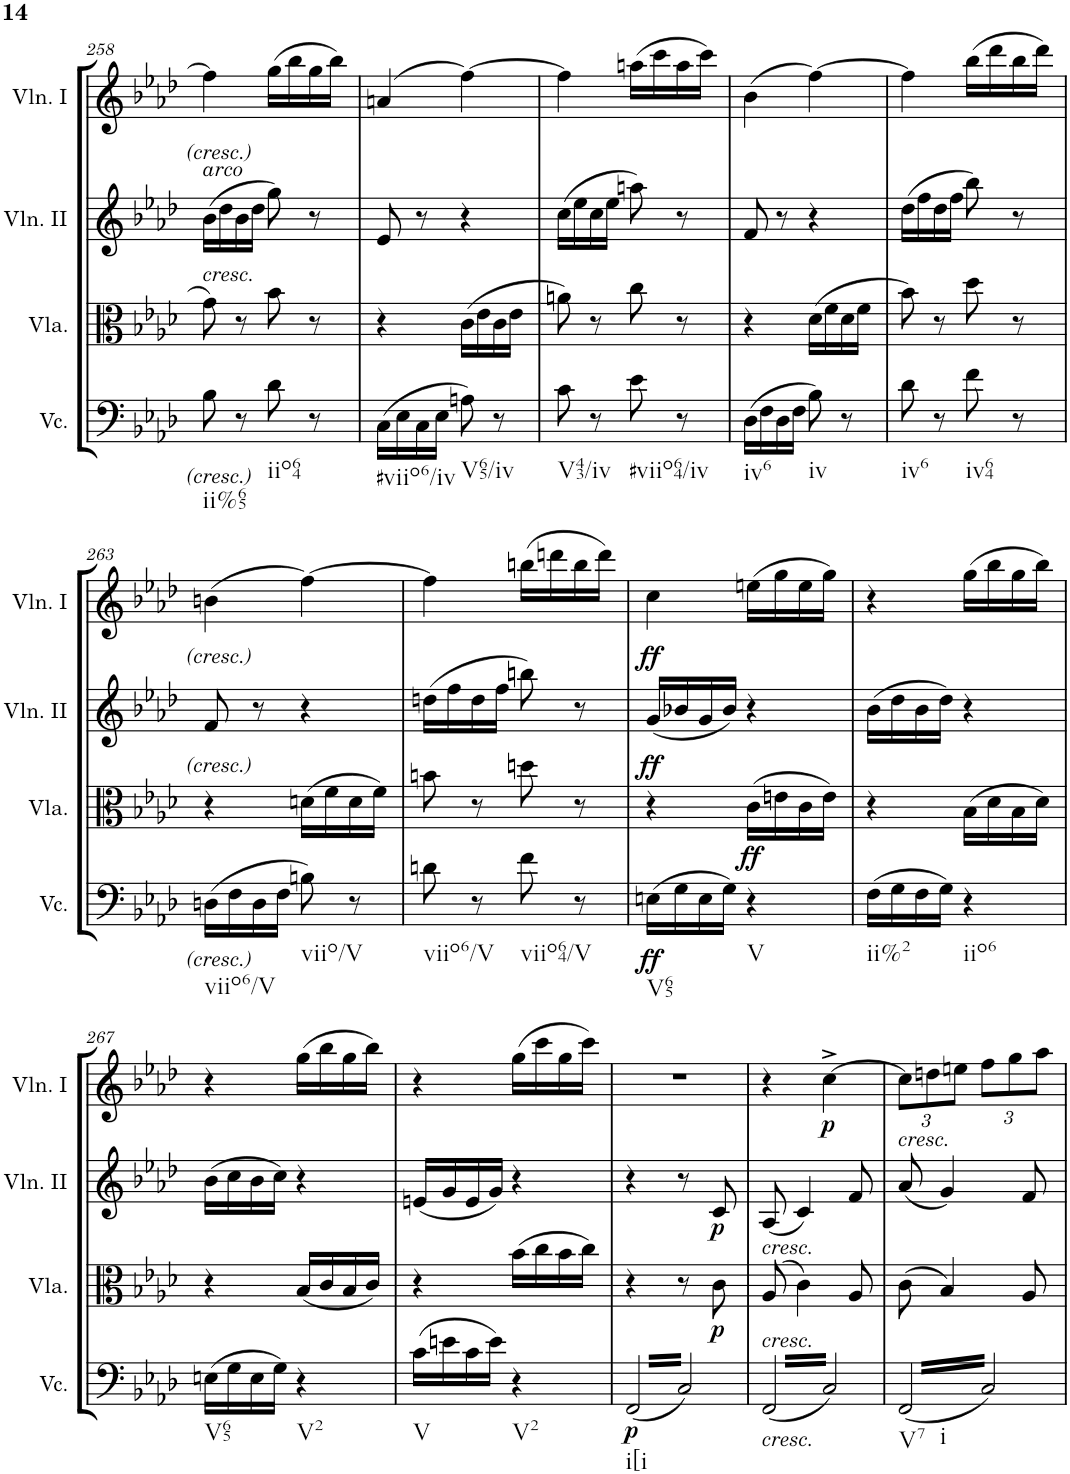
**kern	**dynam	**kern	**dynam	**kern	**dynam	**kern	**dynam
*part4	*part4	*part3	*part3	*part2	*part2	*part1	*part1
*staff4	*staff4	*staff3	*staff3	*staff2	*staff2	*staff1	*staff1
*I"Violoncello	*	*I"Viola	*	*I"Violino II	*	*I"Violino I	*
*I'Vc.	*	*I'Vla.	*	*I'Vln. II	*	*I'Vln. I	*
!!LO:PB:g=z
*clefF4	*	*clefC3	*	*clefG2	*	*clefG2	*
*k[b-e-a-d-]	*	*k[b-e-a-d-]	*	*k[b-e-a-d-]	*	*k[b-e-a-d-]	*
*M2/4	*	*M2/4	*	*M2/4	*	*M2/4	*
=258	=258	=258	=258	=258	=258	=258	=258
!	!	!	!	!LO:TX:a:i:t=arco	!	!	!
!	!	!	!	!LO:TX:b:i:t=cresc.	!	!	!
!LO:TX:b:t=ii%65	!	!	!	!	!	!	!
8B-\	.	8g\	.	(16b-\LL	.	4ff\]	.
.	.	.	.	16dd-\	.	.	.
8r	.	8r	.	16b-\	.	.	.
.	.	.	.	16dd-\JJ	.	.	.
!LO:TX:b:t=iio64	!	!	!	!	!	!	!
8d-\	.	8b-\	.	8gg\)	.	(16gg\LL	.
.	.	.	.	.	.	16bb-\	.
8r	.	8r	.	8r	.	16gg\	.
.	.	.	.	.	.	16bb-\JJ)	.
=259	=259	=259	=259	=259	=259	=259	=259
!LO:TX:b:t=#viio6/iv	!	!	!	!	!	!	!
(16C\LL	.	4r	.	8e-/	.	(4an/	.
16E-\	.	.	.	.	.	.	.
16C\	.	.	.	8r	.	.	.
16E-\JJ	.	.	.	.	.	.	.
!LO:TX:b:t=V65/iv	!	!	!	!	!	!	!
8An\)	.	(16c\LL	.	4r	.	[4ff\)	.
.	.	16e-\	.	.	.	.	.
8r	.	16c\	.	.	.	.	.
.	.	16e-\JJ	.	.	.	.	.
=260	=260	=260	=260	=260	=260	=260	=260
!LO:TX:b:t=V43/iv	!	!	!	!	!	!	!
8c\	.	8an\)	.	(16cc\LL	.	4ff\]	.
.	.	.	.	16ee-\	.	.	.
8r	.	8r	.	16cc\	.	.	.
.	.	.	.	16ee-\JJ	.	.	.
!LO:TX:b:t=#viio64/iv	!	!	!	!	!	!	!
8e-\	.	8cc\	.	8aan\)	.	(16aan\LL	.
.	.	.	.	.	.	16ccc\	.
8r	.	8r	.	8r	.	16aa\	.
.	.	.	.	.	.	16ccc\JJ)	.
=261	=261	=261	=261	=261	=261	=261	=261
!LO:TX:b:t=iv6	!	!	!	!	!	!	!
(16D-\LL	.	4r	.	8f/	.	(4b-\	.
16F\	.	.	.	.	.	.	.
16D-\	.	.	.	8r	.	.	.
16F\JJ	.	.	.	.	.	.	.
!LO:TX:b:t=iv	!	!	!	!	!	!	!
8B-\)	.	(16d-\LL	.	4r	.	[4ff\)	.
.	.	16f\	.	.	.	.	.
8r	.	16d-\	.	.	.	.	.
.	.	16f\JJ	.	.	.	.	.
=262	=262	=262	=262	=262	=262	=262	=262
!LO:TX:b:t=iv6	!	!	!	!	!	!	!
8d-\	.	8b-\)	.	(16dd-\LL	.	4ff\]	.
.	.	.	.	16ff\	.	.	.
8r	.	8r	.	16dd-\	.	.	.
.	.	.	.	16ff\JJ	.	.	.
!LO:TX:b:t=iv64	!	!	!	!	!	!	!
8f\	.	8dd-\	.	8bb-\)	.	(16bb-\LL	.
.	.	.	.	.	.	16ddd-\	.
8r	.	8r	.	8r	.	16bb-\	.
.	.	.	.	.	.	16ddd-\JJ)	.
!!LO:LB:g=z
=263	=263	=263	=263	=263	=263	=263	=263
!LO:TX:b:t=viio6/V	!	!	!	!	!	!	!
(16Dn\LL	.	4r	.	8f/	.	(4bn\	.
16F\	.	.	.	.	.	.	.
16D\	.	.	.	8r	.	.	.
16F\JJ	.	.	.	.	.	.	.
!LO:TX:b:t=viio/V	!	!	!	!	!	!	!
8Bn\)	.	(16dn\LL	.	4r	.	[4ff\)	.
.	.	16f\	.	.	.	.	.
8r	.	16d\	.	.	.	.	.
.	.	16f\JJ)	.	.	.	.	.
=264	=264	=264	=264	=264	=264	=264	=264
!LO:TX:b:t=viio6/V	!	!	!	!	!	!	!
8dn\	.	8bn\	.	(16ddn\LL	.	4ff\]	.
.	.	.	.	16ff\	.	.	.
8r	.	8r	.	16dd\	.	.	.
.	.	.	.	16ff\JJ	.	.	.
!LO:TX:b:t=viio64/V	!	!	!	!	!	!	!
8f\	.	8ddn\	.	8bbn\)	.	(16bbn\LL	.
.	.	.	.	.	.	16dddn\	.
8r	.	8r	.	8r	.	16bb\	.
.	.	.	.	.	.	16ddd\JJ)	.
=265	=265	=265	=265	=265	=265	=265	=265
!LO:TX:b:t=V65	!	!	!	!	!	!	!
!	!LO:DY:b	!	!	!	!LO:DY:b	!	!LO:DY:b
(16En\LL	ff	4r	.	(16g/LL	ff	4cc\	ff
16G\	.	.	.	16b-X/	.	.	.
16E\	.	.	.	16g/	.	.	.
16G\JJ)	.	.	.	16b-/JJ)	.	.	.
!LO:TX:b:t=V	!	!	!	!	!	!	!
!	!	!	!LO:DY:b	!	!	!	!
4r	.	(16c\LL	ff	4r	.	(16een\LL	.
.	.	16en\	.	.	.	16gg\	.
.	.	16c\	.	.	.	16ee\	.
.	.	16e\JJ)	.	.	.	16gg\JJ)	.
=266	=266	=266	=266	=266	=266	=266	=266
!LO:TX:b:t=ii%2	!	!	!	!	!	!	!
(16F\LL	.	4r	.	(16b-\LL	.	4r	.
16G\	.	.	.	16dd-\	.	.	.
16F\	.	.	.	16b-\	.	.	.
16G\JJ)	.	.	.	16dd-\JJ)	.	.	.
!LO:TX:b:t=iio6	!	!	!	!	!	!	!
4r	.	(16B-\LL	.	4r	.	(16gg\LL	.
.	.	16d-\	.	.	.	16bb-\	.
.	.	16B-\	.	.	.	16gg\	.
.	.	16d-\JJ)	.	.	.	16bb-\JJ)	.
!!LO:LB:g=z
=267	=267	=267	=267	=267	=267	=267	=267
!LO:TX:b:t=V65	!	!	!	!	!	!	!
(16En\LL	.	4r	.	(16b-\LL	.	4r	.
16G\	.	.	.	16cc\	.	.	.
16E\	.	.	.	16b-\	.	.	.
16G\JJ)	.	.	.	16cc\JJ)	.	.	.
!LO:TX:b:t=V2	!	!	!	!	!	!	!
4r	.	(16B-/LL	.	4r	.	(16gg\LL	.
.	.	16c/	.	.	.	16bb-\	.
.	.	16B-/	.	.	.	16gg\	.
.	.	16c/JJ)	.	.	.	16bb-\JJ)	.
=268	=268	=268	=268	=268	=268	=268	=268
!LO:TX:b:t=V	!	!	!	!	!	!	!
(16c\LL	.	4r	.	(16en/LL	.	4r	.
16en\	.	.	.	16g/	.	.	.
16c\	.	.	.	16e/	.	.	.
16e\JJ)	.	.	.	16g/JJ)	.	.	.
!LO:TX:b:t=V2	!	!	!	!	!	!	!
4r	.	(16b-\LL	.	4r	.	(16gg\LL	.
.	.	16cc\	.	.	.	16ccc\	.
.	.	16b-\	.	.	.	16gg\	.
.	.	16cc\JJ)	.	.	.	16ccc\JJ)	.
=269	=269	=269	=269	=269	=269	=269	=269
!LO:TX:b:t=i[i	!	!	!	!	!	!	!
!	!LO:DY:b	!	!	!	!	!	!
*tremolo	*	*	*	*	*	*	*
(32FF/LLL	p	4r	.	4r	.	2r	.
32C/)	.	.	.	.	.	.	.
32FF/	.	.	.	.	.	.	.
32C/)	.	.	.	.	.	.	.
32FF/	.	.	.	.	.	.	.
32C/)	.	.	.	.	.	.	.
32FF/	.	.	.	.	.	.	.
32C/)	.	.	.	.	.	.	.
32FF/	.	8r	.	8r	.	.	.
32C/)	.	.	.	.	.	.	.
32FF/	.	.	.	.	.	.	.
32C/)	.	.	.	.	.	.	.
!	!	!	!LO:DY:b	!	!LO:DY:b	!	!
32FF/	.	8c\	p	8c/	p	.	.
32C/)	.	.	.	.	.	.	.
32FF/	.	.	.	.	.	.	.
32C/)JJJ	.	.	.	.	.	.	.
=270	=270	=270	=270	=270	=270	=270	=270
!	!	!	!	!LO:TX:b:i:t=cresc.	!	!	!
!	!	!LO:TX:b:i:t=cresc.	!	!	!	!	!
!LO:TX:b:i:t=cresc.	!	!	!	!	!	!	!
(32FF/LLL	.	(8A-/	.	(8A-/	.	4r	.
32C/)	.	.	.	.	.	.	.
32FF/	.	.	.	.	.	.	.
32C/)	.	.	.	.	.	.	.
32FF/	.	4c\)	.	4c/)	.	.	.
32C/)	.	.	.	.	.	.	.
32FF/	.	.	.	.	.	.	.
32C/)	.	.	.	.	.	.	.
!	!	!	!	!	!	!	!LO:DY:b
32FF/	.	.	.	.	.	[4cc^\	p
32C/)	.	.	.	.	.	.	.
32FF/	.	.	.	.	.	.	.
32C/)	.	.	.	.	.	.	.
32FF/	.	8A-/	.	8f/	.	.	.
32C/)	.	.	.	.	.	.	.
32FF/	.	.	.	.	.	.	.
32C/)JJJ	.	.	.	.	.	.	.
=271	=271	=271	=271	=271	=271	=271	=271
*	*	*	*	*	*	*Xbrackettup	*
!	!	!	!	!	!	!LO:TX:b:i:t=cresc.	!
!LO:TX:b:t=V7	!	!	!	!	!	!	!
!LO:TX:b:t=i	!	!	!	!	!	!	!
(32FF/LLL	.	(8c\	.	(8a-/	.	12cc\L]	.
32C/)	.	.	.	.	.	.	.
32FF/	.	.	.	.	.	.	.
.	.	.	.	.	.	12ddn\	.
32C/)	.	.	.	.	.	.	.
32FF/	.	4B-/)	.	4g/)	.	.	.
32C/)	.	.	.	.	.	.	.
.	.	.	.	.	.	12een\J	.
32FF/	.	.	.	.	.	.	.
32C/)	.	.	.	.	.	.	.
32FF/	.	.	.	.	.	12ff\L	.
32C/)	.	.	.	.	.	.	.
32FF/	.	.	.	.	.	.	.
.	.	.	.	.	.	12gg\	.
32C/)	.	.	.	.	.	.	.
32FF/	.	8A-/	.	8f/	.	.	.
32C/)	.	.	.	.	.	.	.
.	.	.	.	.	.	12aa-\J	.
32FF/	.	.	.	.	.	.	.
32C/)JJJ	.	.	.	.	.	.	.
*Xtremolo	*	*	*	*	*	*	*
.	.	.	.	.	.	.	.
.	.	.	.	.	.	.	.
.	.	.	.	.	.	.	.
.	.	.	.	.	.	.	.
.	.	.	.	.	.	.	.
.	.	.	.	.	.	.	.
.	.	.	.	.	.	.	.
.	.	.	.	.	.	.	.
=	=	=	=	=	=	=	=
*-	*-	*-	*-	*-	*-	*-	*-
